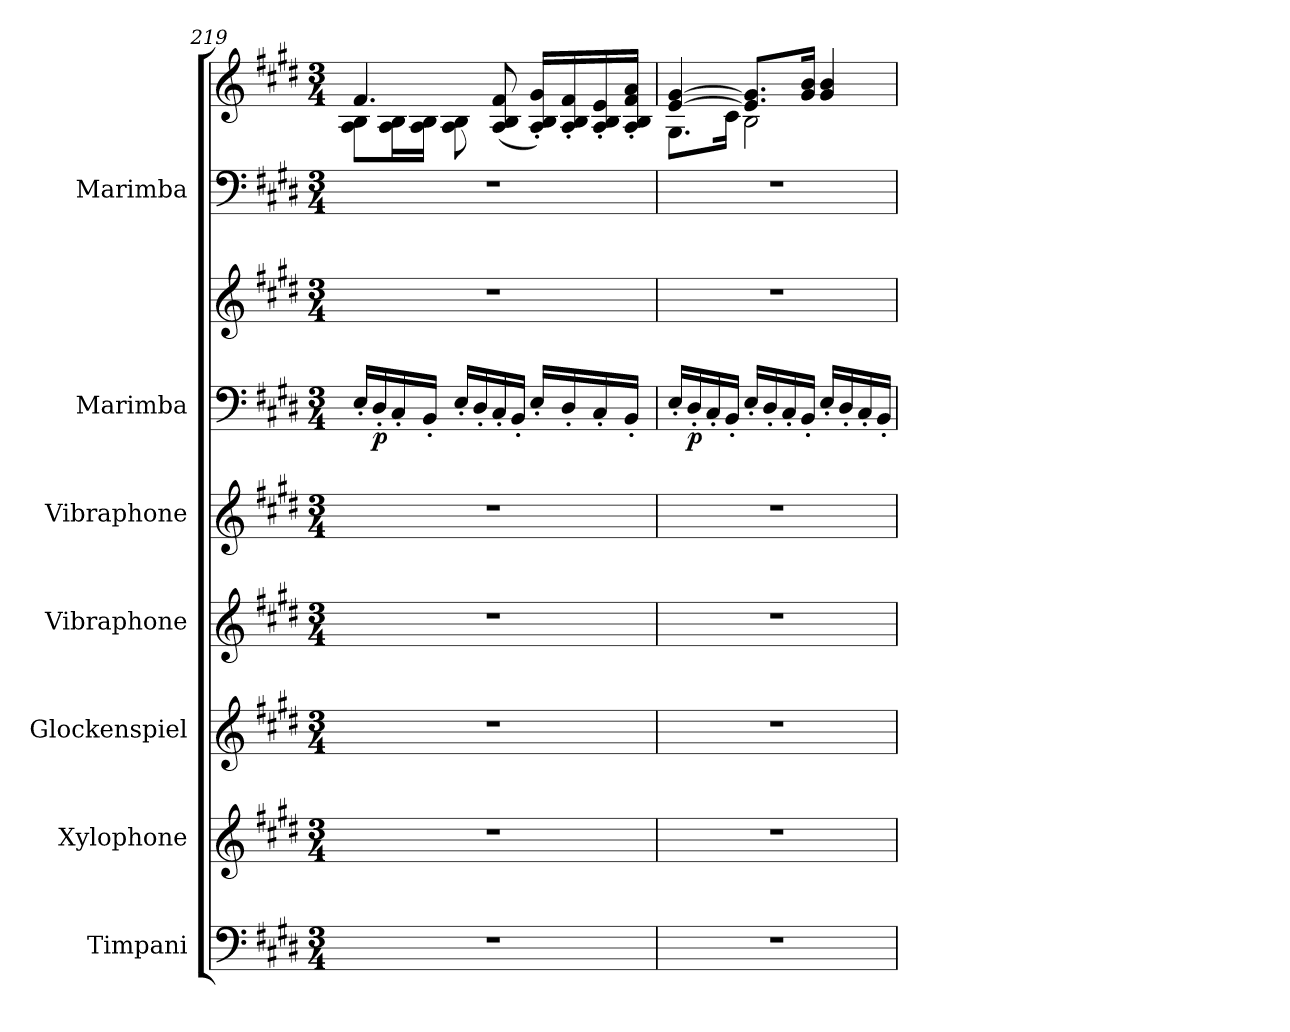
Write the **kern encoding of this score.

**kern	**kern	**kern	**kern	**kern	**kern	**kern	**dynam	**kern	**kern
*part7	*part6	*part5	*part4	*part3	*part2	*part2	*part2	*part1	*part1
*staff9	*staff8	*staff7	*staff6	*staff5	*staff4	*staff3	*staff3/4	*staff2	*staff1
*I"Timpani	*I"Xylophone	*I"Glockenspiel	*I"Vibraphone	*I"Vibraphone	*I"Marimba	*	*	*I"Marimba	*
*I'Timp.	*I'Xyl.	*I'Glk.	*I'Vib.	*I'Vib.	*I'Mrm.	*	*	*I'Mrm.	*
*clefF4	*clefG2	*clefG2	*clefG2	*clefG2	*clefF4	*clefG2	*	*clefF4	*clefG2
*	*ITrd-7c-12	*ITrd-14c-24	*	*	*	*	*	*	*
*k[f#c#g#d#]	*k[f#c#g#d#]	*k[f#c#g#d#]	*k[f#c#g#d#]	*k[f#c#g#d#]	*k[f#c#g#d#]	*k[f#c#g#d#]	*	*k[f#c#g#d#]	*k[f#c#g#d#]
*M3/4	*M3/4	*M3/4	*M3/4	*M3/4	*M3/4	*M3/4	*	*M3/4	*M3/4
=219	=219	=219	=219	=219	=219	=219	=219	=219	=219
*	*	*	*	*	*	*	*	*	*^
2.r	2.r	2.r	2.r	2.r	16E'/LL	2.r	.	2.r	4.f#/	8A\ 8B\L
!	!	!	!	!	!	!	!LO:DY:b=2	!	!	!
.	.	.	.	.	16D#'/	.	p	.	.	.
.	.	.	.	.	16C#'/	.	.	.	.	16A\ 16B\L
.	.	.	.	.	16BB'/JJ	.	.	.	.	16A\ 16B\JJ
.	.	.	.	.	16E'/LL	.	.	.	.	8A\ 8B\
.	.	.	.	.	16D#'/	.	.	.	.	.
.	.	.	.	.	16C#'/	.	.	.	(8A/ 8B/ 8f#/	4.ryy
.	.	.	.	.	16BB'/JJ	.	.	.	.	.
.	.	.	.	.	16E'/LL	.	.	.	16A/' 16B/' 16g#/'LL)	.
.	.	.	.	.	16D#'/	.	.	.	16A/' 16B/' 16f#/'	.
.	.	.	.	.	16C#'/	.	.	.	16A/' 16B/' 16e/'	.
.	.	.	.	.	16BB'/JJ	.	.	.	16A/' 16B/' 16f#/' 16a/'JJ	.
!!LO:PB:g=z	!!
=220	=220	=220	=220	=220	=220	=220	=220	=220	=220	=220
2.r	2.r	2.r	2.r	2.r	16E'/LL	2.r	.	2.r	[4e/ [4g#/	8.G#\L
!	!	!	!	!	!	!	!LO:DY:b=2	!	!	!
.	.	.	.	.	16D#'/	.	p	.	.	.
.	.	.	.	.	16C#'/	.	.	.	.	.
.	.	.	.	.	16BB'/JJ	.	.	.	.	16c#\Jk
.	.	.	.	.	16E'/LL	.	.	.	8.e/] 8.g#/]L	2B\
.	.	.	.	.	16D#'/	.	.	.	.	.
.	.	.	.	.	16C#'/	.	.	.	.	.
.	.	.	.	.	16BB'/JJ	.	.	.	16g#/ 16b/Jk	.
.	.	.	.	.	16E'/LL	.	.	.	4g#/ 4b/	.
.	.	.	.	.	16D#'/	.	.	.	.	.
.	.	.	.	.	16C#'/	.	.	.	.	.
.	.	.	.	.	16BB'/JJ	.	.	.	.	.
*	*	*	*	*	*	*	*	*	*v	*v
=	=	=	=	=	=	=	=	=	=
*-	*-	*-	*-	*-	*-	*-	*-	*-	*-
